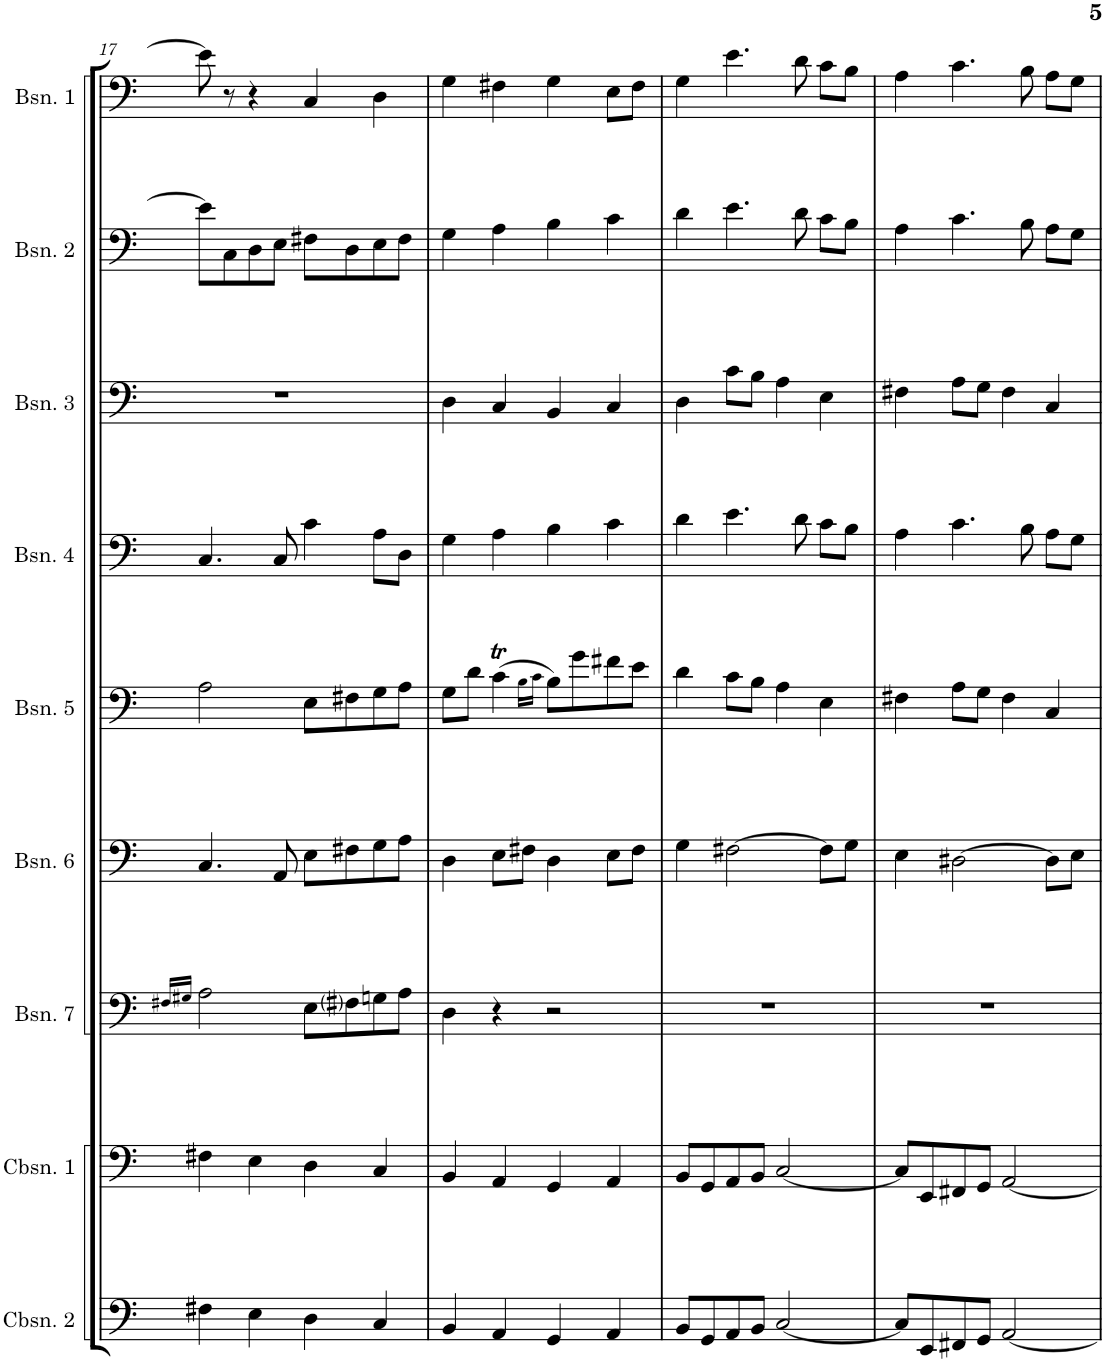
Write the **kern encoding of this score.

**kern	**kern	**kern	**kern	**kern	**kern	**kern	**kern	**kern
*part9	*part8	*part7	*part6	*part5	*part4	*part3	*part2	*part1
*staff9	*staff8	*staff7	*staff6	*staff5	*staff4	*staff3	*staff2	*staff1
*I"Contrabassoon 2	*I"Contrabassoon 1	*I"Bassoon 7	*I"Bassoon 6	*I"Bassoon 5	*I"Bassoon 4	*I"Bassoon 3	*I"Bassoon 2	*I"Bassoon 1
*I'Cbsn. 2	*I'Cbsn. 1	*I'Bsn. 7	*I'Bsn. 6	*I'Bsn. 5	*I'Bsn. 4	*I'Bsn. 3	*I'Bsn. 2	*I'Bsn. 1
!!LO:PB:g=z
*clefF4	*clefF4	*clefF4	*clefF4	*clefF4	*clefF4	*clefF4	*clefF4	*clefF4
*Trd7c12	*Trd7c12	*	*	*	*	*	*	*
*k[]	*k[]	*k[]	*k[]	*k[]	*k[]	*k[]	*k[]	*k[]
*M4/4	*M4/4	*M4/4	*M4/4	*M4/4	*M4/4	*M4/4	*M4/4	*M4/4
=17	=17	=17	=17	=17	=17	=17	=17	=17
.	.	16qF#X/LL	.	.	.	.	.	.
.	.	16qG#X/JJ	.	.	.	.	.	.
4F#X\	4F#X\	2A\	4.C/	2A\	4.C/	1r	8e\L]	8e\]
.	.	.	.	.	.	.	8C\	8r
4E\	4E\	.	.	.	.	.	8D\	4r
.	.	.	8AA/	.	8C/	.	8E\J	.
4D\	4D\	8E\L	8E\L	8E\L	4c\	.	8F#X\L	4C/
.	.	8F#i\	8F#X\	8F#X\	.	.	8D\	.
4C/	4C/	8Gn\	8G\	8G\	8A\L	.	8E\	4D\
.	.	8A\J	8A\J	8A\J	8D\J	.	8F#\J	.
=18	=18	=18	=18	=18	=18	=18	=18	=18
4BB/	4BB/	4D\	4D\	8G\L	4G\	4D\	4G\	4G\
.	.	.	.	8d\J	.	.	.	.
4AA/	4AA/	4r	8E\L	(4cT\	4A\	4C/	4A\	4F#X\
.	.	.	8F#X\J	.	.	.	.	.
.	.	.	.	16qB\LL	.	.	.	.
.	.	.	.	16qc\JJ	.	.	.	.
4GG/	4GG/	2r	4D\	8B\L)	4B\	4BB/	4B\	4G\
.	.	.	.	8g\	.	.	.	.
4AA/	4AA/	.	8E\L	8f#X\	4c\	4C/	4c\	8E\L
.	.	.	8F#\J	8e\J	.	.	.	8F#\J
=19	=19	=19	=19	=19	=19	=19	=19	=19
8BB/L	8BB/L	1r	4G\	4d\	4d\	4D\	4d\	4G\
8GG/	8GG/	.	.	.	.	.	.	.
8AA/	8AA/	.	[2F#X\	8c\L	4.e\	8c\L	4.e\	4.e\
8BB/J	8BB/J	.	.	8B\J	.	8B\J	.	.
[2C/	[2C/	.	.	4A\	.	4A\	.	.
.	.	.	.	.	8d\	.	8d\	8d\
.	.	.	8F#\L]	4E\	8c\L	4E\	8c\L	8c\L
.	.	.	8G\J	.	8B\J	.	8B\J	8B\J
=20	=20	=20	=20	=20	=20	=20	=20	=20
8C/L]	8C/L]	1r	4E\	4F#X\	4A\	4F#X\	4A\	4A\
8EE/	8EE/	.	.	.	.	.	.	.
8FF#X/	8FF#X/	.	[2D#X\	8A\L	4.c\	8A\L	4.c\	4.c\
8GG/J	8GG/J	.	.	8G\J	.	8G\J	.	.
[2AA/	[2AA/	.	.	4F#\	.	4F#\	.	.
.	.	.	.	.	8B\	.	8B\	8B\
.	.	.	8D#\L]	4C/	8A\L	4C/	8A\L	8A\L
.	.	.	8E\J	.	8G\J	.	8G\J	8G\J
=	=	=	=	=	=	=	=	=
*-	*-	*-	*-	*-	*-	*-	*-	*-
